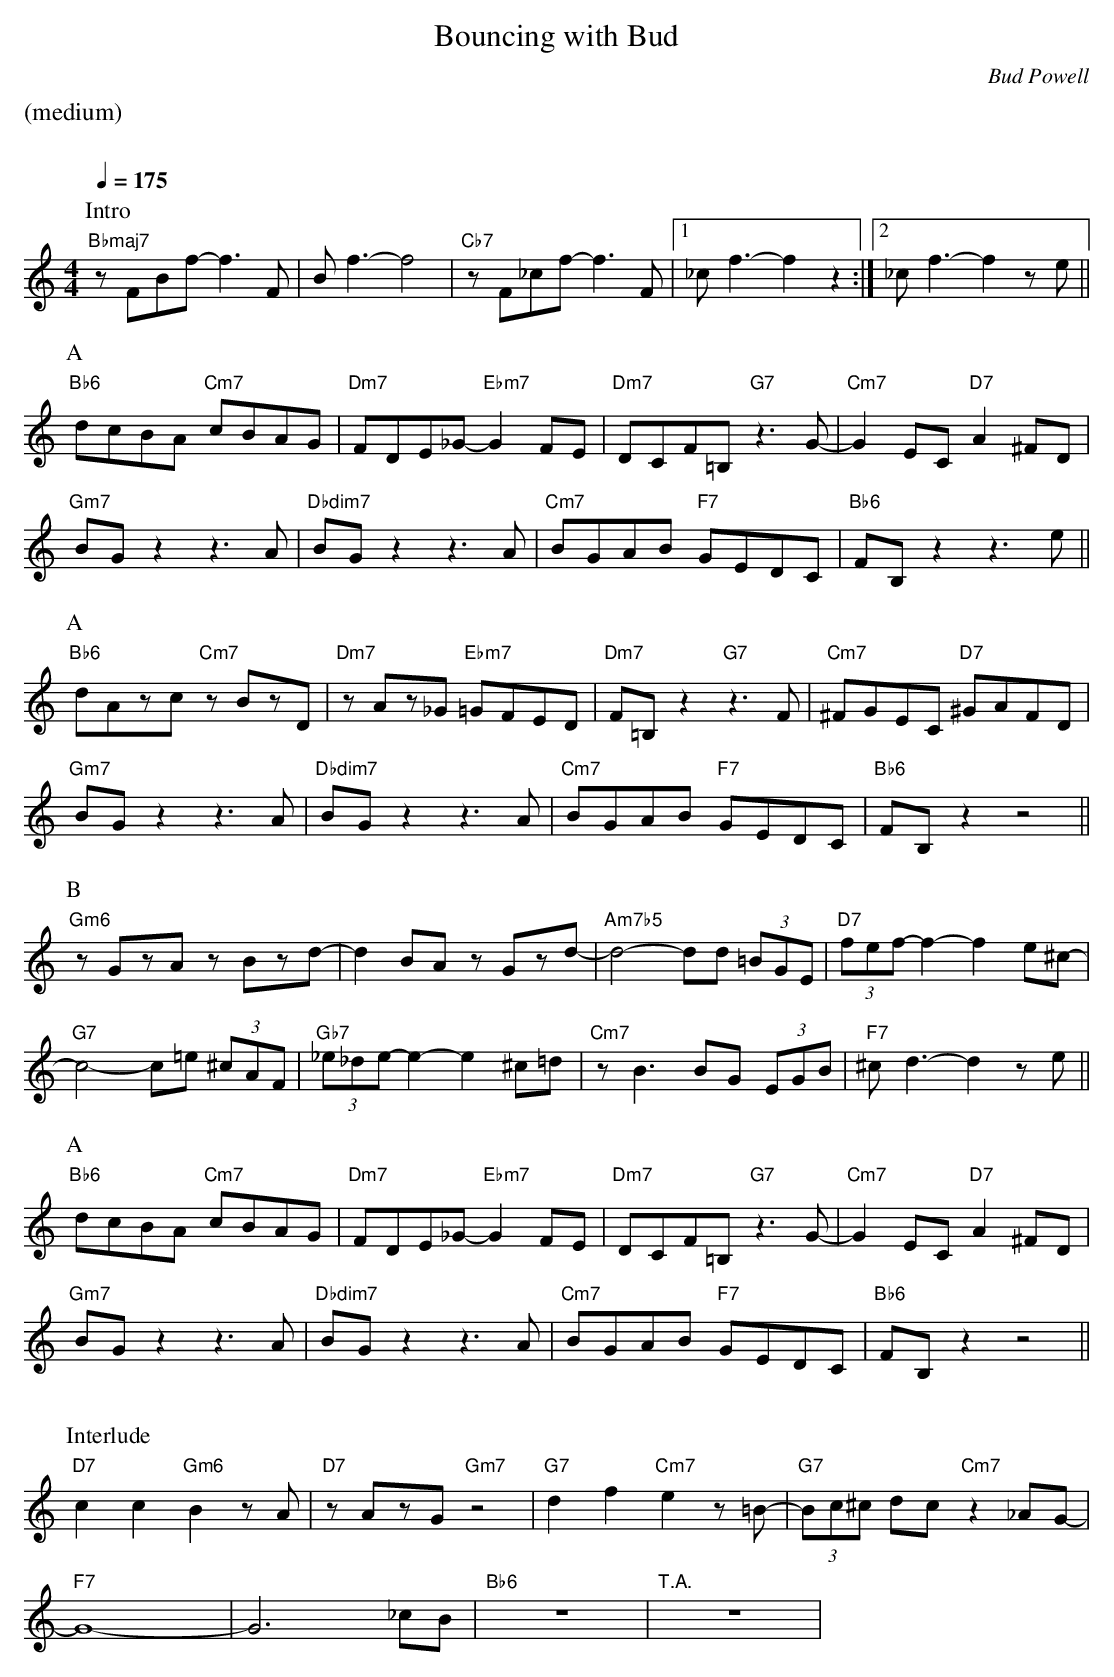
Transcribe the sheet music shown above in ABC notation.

X:1
T:Bouncing with Bud
M:4/4
L:1/8
C:Bud Powell
Q:1/4=175
%%staves (chords melody)
K:C
%%text (medium)
%%vskip 20
P:Intro
V:chords
"Bbmaj7"x4 x4 | x4 x4 | "Cb7"x4 x4 |[1 x4 x4 :|[2 x4 x4 ||
V:melody
zFBf-f3F | Bf3-f4 | zF_cf-f3F |[1 _cf3-f2z2 :|[2 _cf3-f2ze ||
P:A
V:chords
"Bb6"x4 "Cm7"x4 | "Dm7"x4 "Ebm7"x4 | "Dm7"x4 "G7"x4 | "Cm7"x4 "D7"x4 |
"Gm7"x4 x4 | "Dbdim7"x4 x4 | "Cm7"x4 "F7"x4 | "Bb6"x4 x4 ||
V:melody
dcBA cBAG | FDE_G- G2FE | DCF=B, z3G- | G2EC A2^FD |
BGz2 z3A | BGz2 z3A | BGAB GEDC | FB,z2 z3e ||
P:A
V:chords
"Bb6"x4 "Cm7"x4 | "Dm7"x4 "Ebm7"x4 | "Dm7"x4 "G7"x4 | "Cm7"x4 "D7"x4 |
"Gm7"x4 x4 | "Dbdim7"x4 x4 | "Cm7"x4 "F7"x4 | "Bb6"x4 x4 ||
V:melody
dAzc zBzD | zAz_G =GFED | F=B,z2 z3F | ^FGEC ^GAFD |
BGz2 z3A | BGz2 z3A | BGAB GEDC | FB,z2 z4 ||
P:B
V:chords
"Gm6"x4 x4 | x4 x4 | "Am7b5"x4 x4 | "D7"x4 x4 |
"G7"x4 x4 | "Gb7"x4 x4 | "Cm7"x4 x4 | "F7"x4 x4 ||
V:melody
zGzA zBzd- | d2BA zGzd- | d4-dd (3=BGE | (3fef-f2- f2e^c- |
c4- c=e (3^cAF | (3_e_de-e2- e2^c=d |zB3 BG (3EGB | ^cd3-d2ze ||
P:A
V:chords
"Bb6"x4 "Cm7"x4 | "Dm7"x4 "Ebm7"x4 | "Dm7"x4 "G7"x4 | "Cm7"x4 "D7"x4 |
"Gm7"x4 x4 | "Dbdim7"x4 x4 | "Cm7"x4 "F7"x4 | "Bb6"x4 x4 ||
V:melody
dcBA cBAG | FDE_G- G2FE | DCF=B, z3G- | G2EC A2^FD |
BGz2 z3A | BGz2 z3A | BGAB GEDC | FB,z2 z4 ||
P:Interlude
V:chords
"D7"x4 "Gm6"x4 | "D7"x4 "Gm7"x4 | "G7"x4 "Cm7"x4 | "G7"x4 "Cm7"x4 |
"F7"x4 x4 | x4 x4 | "Bb6"x4 x4 | "T.A."x4 x4 |
V:melody
c2c2B2zA | zAzG z4 | d2f2e2z=B- | (3Bc^c dc z2 _AG- |
G8- | G6_cB | z8 | z8 ||
